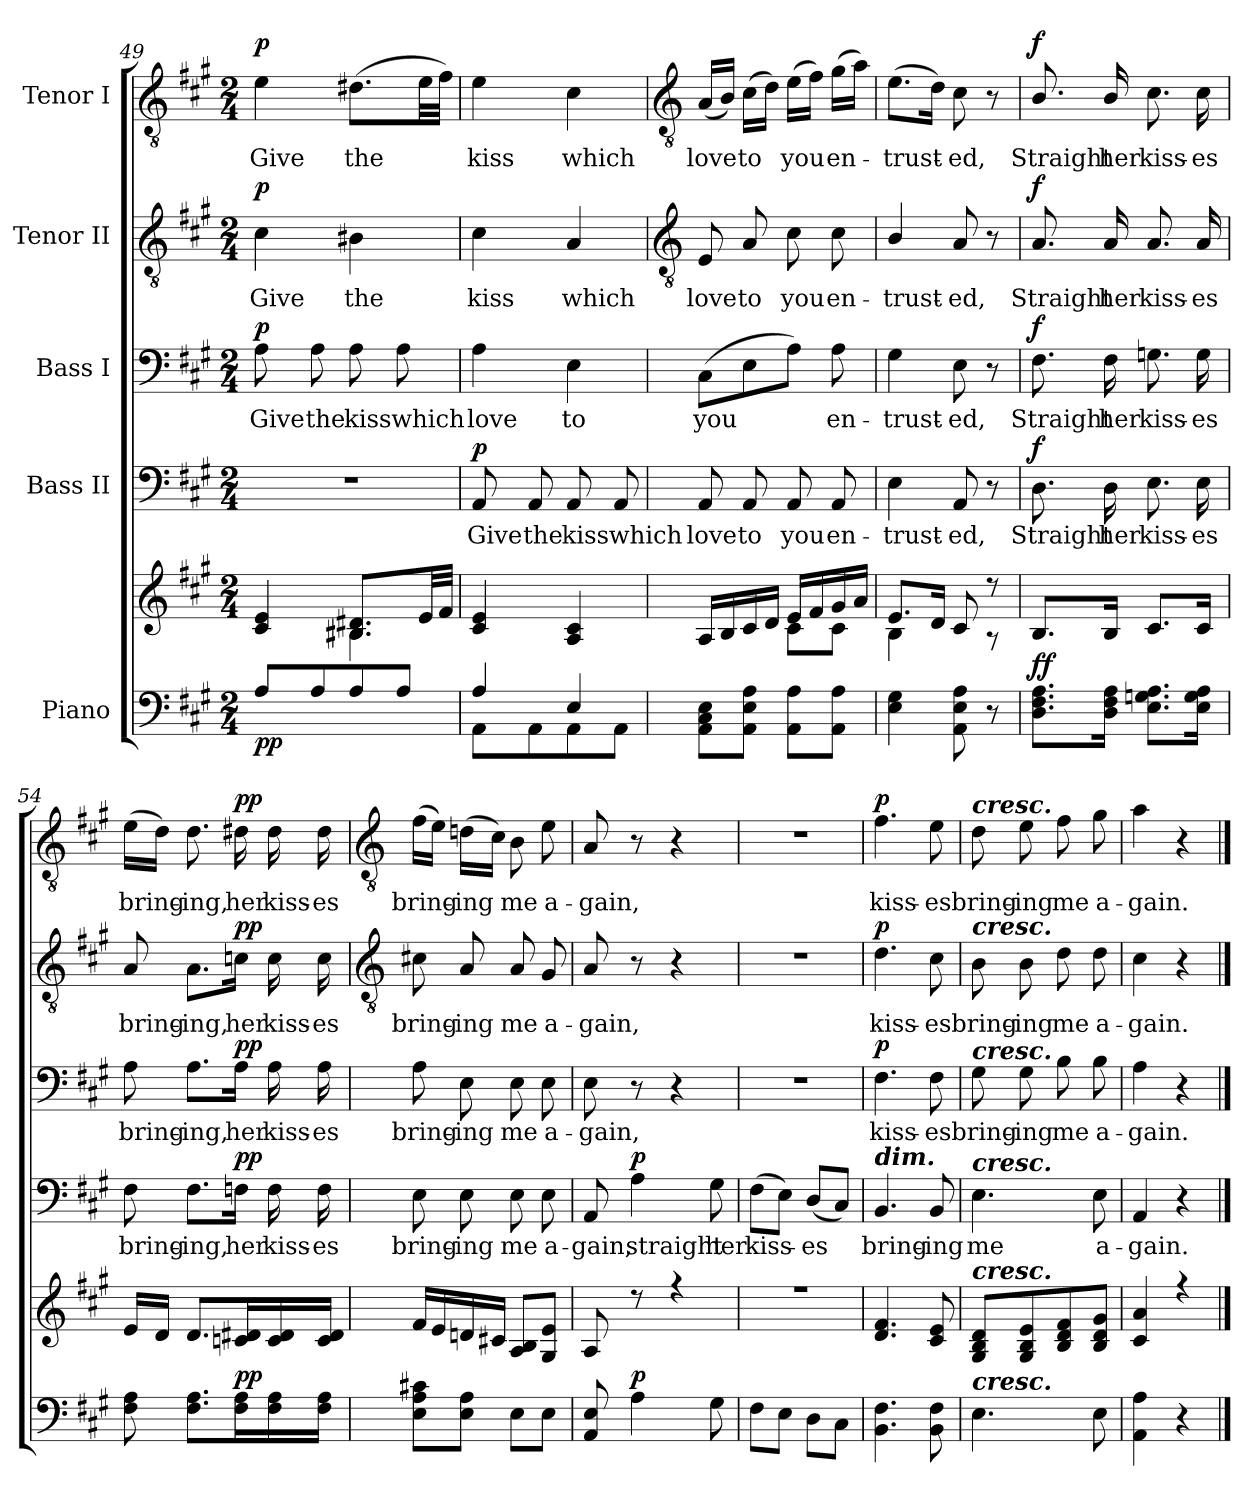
**kern	**kern	**dynam	**kern	**text	**dynam	**kern	**text	**dynam	**kern	**text	**dynam	**kern	**text	**dynam
*part5	*part5	*part5	*part4	*part4	*part4	*part3	*part3	*part3	*part2	*part2	*part2	*part1	*part1	*part1
*staff6	*staff5	*staff5/6	*staff4	*staff4	*staff4	*staff3	*staff3	*staff3	*staff2	*staff2	*staff2	*staff1	*staff1	*staff1
*I"Piano	*	*	*I"Bass II	*	*	*I"Bass I	*	*	*I"Tenor II	*	*	*I"Tenor I	*	*
*clefF4	*clefG2	*	*clefF4	*	*	*clefF4	*	*	*clefGv2	*	*	*clefGv2	*	*
*k[f#c#g#]	*k[f#c#g#]	*	*k[f#c#g#]	*	*	*k[f#c#g#]	*	*	*k[f#c#g#]	*	*	*k[f#c#g#]	*	*
*A:	*A:	*	*A:	*	*	*A:	*	*	*A:	*	*	*A:	*	*
*M2/4	*M2/4	*	*M2/4	*	*	*M2/4	*	*	*M2/4	*	*	*M2/4	*	*
=49	=49	=49	=49	=49	=49	=49	=49	=49	=49	=49	=49	=49	=49	=49
*^	*	*	*	*	*	*	*	*	*	*	*	*	*	*
!	!LO:N:vis=1	!	!LO:DY:b=2	!LO:N:vis=1	!	!	!	!LO:LY:b	!	!	!LO:LY:b	!	!	!LO:LY:b	!
*	*	*^	*	*	*	*	*	*	*	*	*	*	*	*	*
!	!	!	!	!LO:DY:n=1:b	!	!	!	!	!	!LO:DY:b	!	!	!LO:DY:b	!	!	!LO:DY:b
8AL	2ryy	4c# 4e	4ryy	p p	2r	.	.	8A	Give	p	4c#	Give	p	4e	Give	p
!	!	!	!	!	!	!	!	!	!LO:LY:b	!	!	!	!	!	!	!
8A	.	.	.	.	.	.	.	8A	the	.	.	.	.	.	.	.
!	!	!	!	!	!	!	!	!	!LO:LY:b	!	!	!LO:LY:b	!	!	!LO:LY:b	!
8A	.	8.B#X 8.d#XL	4B#X\	.	.	.	.	8A	kiss	.	4B#X	the	.	(>8.d#XL	the	.
!	!	!	!	!	!	!	!	!	!LO:LY:b	!	!	!	!	!	!	!
8AJ	.	.	.	.	.	.	.	8A	which	.	.	.	.	.	.	.
.	.	32eLL	.	.	.	.	.	.	.	.	.	.	.	32eLL	.	.
.	.	32f#JJJ	.	.	.	.	.	.	.	.	.	.	.	32f#JJJ)	.	.
=50	=50	=50	=50	=50	=50	=50	=50	=50	=50	=50	=50	=50	=50	=50	=50	=50
!	!	!	!	!	!	!LO:LY:b	!LO:DY:b	!	!LO:LY:b	!	!	!LO:LY:b	!	!	!LO:LY:b	!
4A/	8AA\L	4c# 4e	2ryy	.	8AA	Give	p	4A	love	.	4c#	kiss	.	4e	kiss	.
!	!	!	!	!	!	!LO:LY:b	!	!	!	!	!	!	!	!	!	!
.	8AA\	.	.	.	8AA	the	.	.	.	.	.	.	.	.	.	.
!	!	!	!	!	!	!LO:LY:b	!	!	!LO:LY:b	!	!	!LO:LY:b	!	!	!LO:LY:b	!
4E/	8AA\	4A 4c#	.	.	8AA	kiss	.	4E	to	.	4A	which	.	4c#	which	.
!	!	!	!	!	!	!LO:LY:b	!	!	!	!	!	!	!	!	!	!
.	8AA\J	.	.	.	8AA	which	.	.	.	.	.	.	.	.	.	.
*v	*v	*	*	*	*	*	*	*	*	*	*	*	*	*	*	*
!!LO:LB:g=z
=51	=51	=51	=51	=51	=51	=51	=51	=51	=51	=51	=51	=51	=51	=51	=51
*	*	*	*	*	*	*	*	*	*	*clefGv2	*	*	*clefGv2	*	*
*^	*	*	*	*	*	*	*	*	*	*	*	*	*	*	*
!	!	!	!	!	!	!LO:LY:b	!	!	!LO:LY:b	!	!	!LO:LY:b	!	!	!LO:LY:b	!
*v	*v	*	*	*	*	*	*	*	*	*	*	*	*	*	*	*
8AA\ 8C#\ 8E\L	16ALL	4ryy	.	8AA	love	.	(>8C#L	you	.	8E	love	.	(<16ALL	love	.
.	16B	.	.	.	.	.	.	.	.	.	.	.	16BJJ)	.	.
!	!	!	!	!	!LO:LY:b	!	!	!	!	!	!LO:LY:b	!	!	!LO:LY:b	!
8AA\ 8E\ 8A\J	16c#	.	.	8AA	to	.	8E	.	.	8A	to	.	(>16c#LL	to	.
.	16dJJ	.	.	.	.	.	.	.	.	.	.	.	16dJJ)	.	.
!	!	!	!	!	!LO:LY:b	!	!	!	!	!	!LO:LY:b	!	!	!LO:LY:b	!
8AA\ 8A\L	16eLL	8c#\L	.	8AA	you	.	8AJ)	.	.	8c#	you	.	(>16eLL	you	.
.	16f#	.	.	.	.	.	.	.	.	.	.	.	16f#JJ)	.	.
!	!	!	!	!	!LO:LY:b	!	!	!LO:LY:b	!	!	!LO:LY:b	!	!	!LO:LY:b	!
8AA\ 8A\J	16g#	8c#\J	.	8AA	en-	.	8A	en-	.	8c#	en-	.	(>16g#LL	en-	.
.	16aJJ	.	.	.	.	.	.	.	.	.	.	.	16aJJ)	.	.
=52	=52	=52	=52	=52	=52	=52	=52	=52	=52	=52	=52	=52	=52	=52	=52
!	!	!	!	!	!LO:LY:b	!	!	!LO:LY:b	!	!	!LO:LY:b	!	!	!LO:LY:b	!
4E\ 4G#\	8.eL	4B\	.	4E	-trust-	.	4G#	-trust-	.	4B/	-trust-	.	(>8.eL	trust-	.
.	16dJ	.	.	.	.	.	.	.	.	.	.	.	16dJ)	.	.
!	!	!	!	!	!LO:LY:b	!	!	!LO:LY:b	!	!	!LO:LY:b	!	!	!LO:LY:b	!
8AA\ 8E\ 8A\	8c#	8ryy	.	8AA	-ed,	.	8E	-ed,	.	8A	-ed,	.	8c#	ed,	.
8r	8r	8r	.	8r	.	.	8r	.	.	8r	.	.	8r	.	.
=53	=53	=53	=53	=53	=53	=53	=53	=53	=53	=53	=53	=53	=53	=53	=53
!	!	!	!LO:DY:a=2	!	!LO:LY:b	!	!	!LO:LY:b	!	!	!LO:LY:b	!	!	!LO:LY:b	!
!	!	!	!LO:DY:n=1:b	!	!	!LO:DY:b	!	!	!LO:DY:b	!	!	!LO:DY:b	!	!	!LO:DY:b
8.D\ 8.F#\ 8.A\L	8.BL	2ryy	f f	8.D\	Straight	f	8.F#	Straight	f	8.A	Straight	f	8.B/	Straight	f
!	!	!	!	!	!LO:LY:b	!	!	!LO:LY:b	!	!	!LO:LY:b	!	!	!LO:LY:b	!
16D\ 16F#\ 16A\J	16BJ	.	.	16D\	her	.	16F#	her	.	16A	her	.	16B/	her	.
!	!	!	!	!	!LO:LY:b	!	!	!LO:LY:b	!	!	!LO:LY:b	!	!	!LO:LY:b	!
8.E\ 8.Gn\ 8.A\L	8.c#L	.	.	8.E	kiss-	.	8.Gn	kiss-	.	8.A	kiss-	.	8.c#	kiss-	.
!	!	!	!	!	!LO:LY:b	!	!	!LO:LY:b	!	!	!LO:LY:b	!	!	!LO:LY:b	!
16E\ 16G\ 16A\J	16c#J	.	.	16E	-es	.	16G	-es	.	16A	-es	.	16c#	-es	.
=54	=54	=54	=54	=54	=54	=54	=54	=54	=54	=54	=54	=54	=54	=54	=54
!	!	!	!	!	!LO:LY:b	!	!	!LO:LY:b	!	!	!LO:LY:b	!	!	!LO:LY:b	!
8F#\ 8A\	16eLL	2ryy	.	8F#	bring-	.	8A	bring-	.	8A	bring-	.	(>16eLL	bring-	.
.	16dJJ	.	.	.	.	.	.	.	.	.	.	.	16dJJ)	.	.
!	!	!	!	!	!LO:LY:b	!	!	!LO:LY:b	!	!	!LO:LY:b	!	!	!LO:LY:b	!
8.F#\ 8.A\L	8.dL	.	.	8.F#L	-ing,	.	8.AL	-ing,	.	8.AL	-ing,	.	8.d	ing,	.
!	!	!	!LO:DY:a=2	!	!LO:LY:b	!LO:DY:b	!	!LO:LY:b	!LO:DY:b	!	!LO:LY:b	!LO:DY:b	!	!LO:LY:b	!LO:DY:b
16F#\ 16A\L	16cn 16d#XL	.	pp	16FnJ	her	pp	16AJ	her	pp	16cnJ	her	pp	16d#X	her	pp
!	!	!	!	!	!LO:LY:b	!	!	!LO:LY:b	!	!	!LO:LY:b	!	!	!LO:LY:b	!
16F#\ 16A\	16c 16d#	.	.	16F	kiss-	.	16A	kiss-	.	16c	kiss-	.	16d#	kiss-	.
!	!	!	!	!	!LO:LY:b	!	!	!LO:LY:b	!	!	!LO:LY:b	!	!	!LO:LY:b	!
16F#\ 16A\JJ	16c 16d#JJ	.	.	16F	-es	.	16A	-es	.	16c	-es	.	16d#	-es	.
!!LO:LB:g=z
=55	=55	=55	=55	=55	=55	=55	=55	=55	=55	=55	=55	=55	=55	=55	=55
*	*	*	*	*	*	*	*	*	*	*clefGv2	*	*	*clefGv2	*	*
!	!	!LO:N:vis=1	!	!	!LO:LY:b	!	!	!LO:LY:b	!	!	!LO:LY:b	!	!	!LO:LY:b	!
8E\ 8A\ 8c#X\L	16f#LL	2ryy	.	8E	bring-	.	8A	bring-	.	8c#X	bring-	.	(>16f#LL	bring-	.
.	16e	.	.	.	.	.	.	.	.	.	.	.	16eJJ)	.	.
!	!	!	!	!	!LO:LY:b	!	!	!LO:LY:b	!	!	!LO:LY:b	!	!	!LO:LY:b	!
8E\ 8A\J	16dn	.	.	8E	-ing	.	8E	-ing	.	8A	-ing	.	(>16dnLL	ing	.
.	16c#XJJ	.	.	.	.	.	.	.	.	.	.	.	16c#JJ)	.	.
!	!	!	!	!	!LO:LY:b	!	!	!LO:LY:b	!	!	!LO:LY:b	!	!	!LO:LY:b	!
8E\L	8A 8BL	.	.	8E	me	.	8E	me	.	8A	me	.	8B	me	.
!	!	!	!	!	!LO:LY:b	!	!	!LO:LY:b	!	!	!LO:LY:b	!	!	!LO:LY:b	!
8E\J	8G# 8eJ	.	.	8E	a-	.	8E	a-	.	8G#	a-	.	8e	a-	.
=56	=56	=56	=56	=56	=56	=56	=56	=56	=56	=56	=56	=56	=56	=56	=56
!	!	!LO:N:vis=1	!	!	!LO:LY:b	!	!	!LO:LY:b	!	!	!LO:LY:b	!	!	!LO:LY:b	!
8AA 8E	8A	2ryy	.	8AA	-gain,	.	8E	-gain,	.	8A	-gain,	.	8A	-gain,	.
!	!	!	!LO:DY:a=2	!	!LO:LY:b	!LO:DY:b	!	!	!	!	!	!	!	!	!
4A\	8r	.	p	4A	straight	p	8r	.	.	8r	.	.	8r	.	.
.	4r	.	.	.	.	.	4r	.	.	4r	.	.	4r	.	.
!	!	!	!	!	!LO:LY:b	!	!	!	!	!	!	!	!	!	!
8G#\	.	.	.	8G#	her	.	.	.	.	.	.	.	.	.	.
=57	=57	=57	=57	=57	=57	=57	=57	=57	=57	=57	=57	=57	=57	=57	=57
!	!LO:N:vis=1	!LO:N:vis=1	!	!	!LO:LY:b	!	!LO:N:vis=1	!	!	!LO:N:vis=1	!	!	!LO:N:vis=1	!	!
8F#\L	2r	2ryy	.	(>8F#L	kiss-	.	2r	.	.	2r	.	.	2r	.	.
8E\J	.	.	.	8EJ)	.	.	.	.	.	.	.	.	.	.	.
!	!	!	!	!	!LO:LY:b	!	!	!	!	!	!	!	!	!	!
8D\L	.	.	.	(<8DL	es	.	.	.	.	.	.	.	.	.	.
8C#\J	.	.	.	8C#J)	.	.	.	.	.	.	.	.	.	.	.
=58	=58	=58	=58	=58	=58	=58	=58	=58	=58	=58	=58	=58	=58	=58	=58
!	!	!	!	!LO:TX:a:Bi:t=dim.	!	!	!	!	!	!	!	!	!	!	!
!	!	!LO:N:vis=1	!	!	!LO:LY:b	!	!	!LO:LY:b	!LO:DY:b	!	!LO:LY:b	!LO:DY:b	!	!LO:LY:b	!LO:DY:b
4.BB\ 4.F#\	4.d 4.f#	2ryy	.	4.BB	bring-	.	4.F#	kiss-	p	4.d	kiss-	p	4.f#	kiss-	p
!	!	!	!	!	!LO:LY:b	!	!	!LO:LY:b	!	!	!LO:LY:b	!	!	!LO:LY:b	!
8BB\ 8F#\	8c# 8e	.	.	8BB	-ing	.	8F#	-es	.	8c#	-es	.	8e	-es	.
=59	=59	=59	=59	=59	=59	=59	=59	=59	=59	=59	=59	=59	=59	=59	=59
!	!	!	!	!	!	!	!	!	!	!	!	!	!LO:TX:a:Bi:t=cresc.	!	!
!	!	!	!	!	!	!	!	!	!	!LO:TX:a:Bi:t=cresc.	!	!	!	!	!
!	!	!	!	!	!	!	!LO:TX:a:Bi:t=cresc.	!	!	!	!	!	!	!	!
!	!	!	!	!LO:TX:a:Bi:t=cresc.	!	!	!	!	!	!	!	!	!	!	!
!	!LO:TX:a:Bi:t=cresc.	!	!	!	!	!	!	!	!	!	!	!	!	!	!
!LO:TX:a:Bi:t=cresc.	!	!	!	!	!	!	!	!	!	!	!	!	!	!	!
!	!	!LO:N:vis=1	!	!	!LO:LY:b	!	!	!LO:LY:b	!	!	!LO:LY:b	!	!	!LO:LY:b	!
4.E	8G# 8B 8dL	2ryy	.	4.E	me	.	8G#	bring-	.	8B	bring-	.	8d	bring-	.
!	!	!	!	!	!	!	!	!LO:LY:b	!	!	!LO:LY:b	!	!	!LO:LY:b	!
.	8G# 8B 8e	.	.	.	.	.	8G#	-ing	.	8B	-ing	.	8e	-ing	.
!	!	!	!	!	!	!	!	!LO:LY:b	!	!	!LO:LY:b	!	!	!LO:LY:b	!
.	8B 8d 8f#	.	.	.	.	.	8B	me	.	8d	me	.	8f#	me	.
!	!	!	!	!	!LO:LY:b	!	!	!LO:LY:b	!	!	!LO:LY:b	!	!	!LO:LY:b	!
8E	8B 8d 8g#J	.	.	8E	a-	.	8B	a-	.	8d	a-	.	8g#	a-	.
=60	=60	=60	=60	=60	=60	=60	=60	=60	=60	=60	=60	=60	=60	=60	=60
!	!	!LO:N:vis=1	!	!	!LO:LY:b	!	!	!LO:LY:b	!	!	!LO:LY:b	!	!	!LO:LY:b	!
4AA\ 4A\	4c# 4a	2ryy	.	4AA	-gain.	.	4A	-gain.	.	4c#	-gain.	.	4a	-gain.	.
4r	4r	.	.	4r	.	.	4r	.	.	4r	.	.	4r	.	.
*	*v	*v	*	*	*	*	*	*	*	*	*	*	*	*	*
==	==	==	==	==	==	==	==	==	==	==	==	==	==	==
*-	*-	*-	*-	*-	*-	*-	*-	*-	*-	*-	*-	*-	*-	*-
